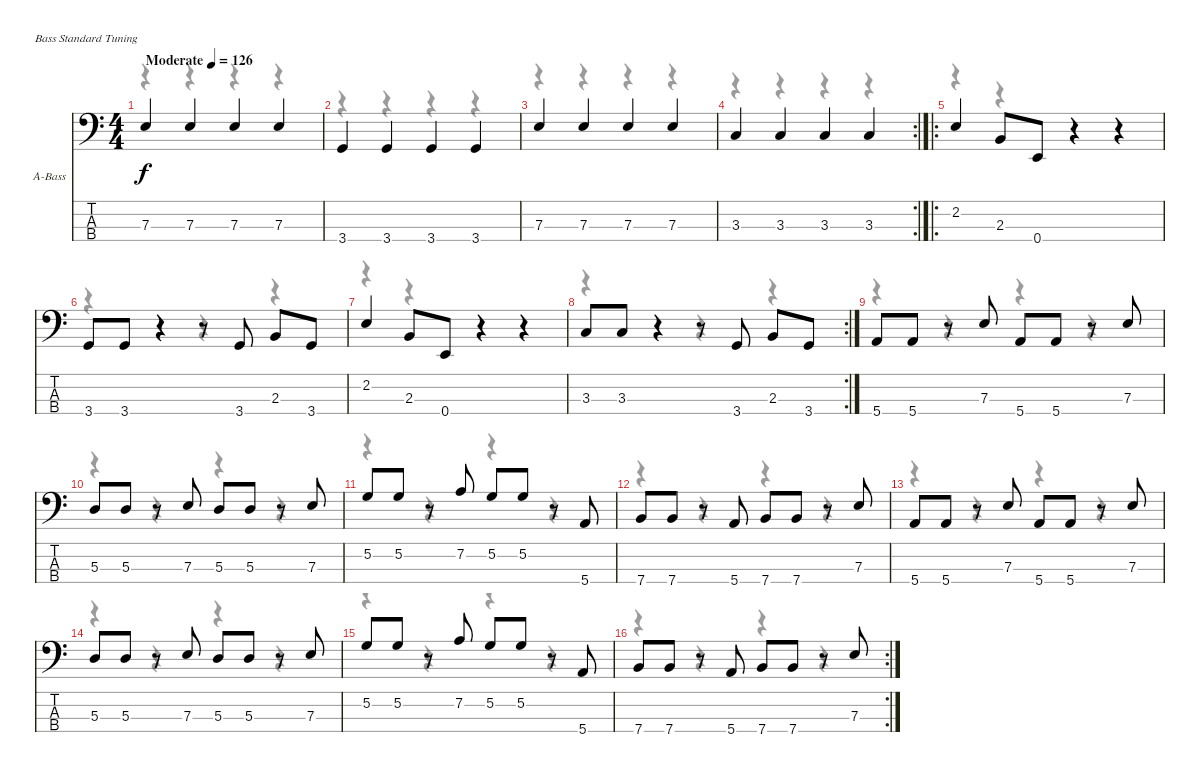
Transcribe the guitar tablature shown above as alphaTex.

\bracketExtendMode nobrackets
\firstSystemTrackNameOrientation horizontal
\otherSystemsTrackNameOrientation horizontal
\track ("Bass" "A-Bass") {instrument acousticguitarsteel}
\staff {score tabs}
\tuning (G2 D2 A1 E1)
\voice
\ts (4 4)
\beaming (8 2 2 2 2)
\tempo (126 "Moderate")
\clef f4
\ks c
7.3.4{dy f instrument acousticguitarsteel} 7.3.4 7.3.4 7.3.4 |
3.4.4 3.4.4 3.4.4 3.4.4 |
7.3.4 7.3.4 7.3.4 7.3.4 |
\rc 2
3.3.4 3.3.4 3.3.4 3.3.4 |
\ro
2.2.4 2.3.8 0.4.8 r.4 r.4 |
3.4.8 3.4.8 r.4 r.8 3.4.8 2.3.8 3.4.8 |
2.2.4 2.3.8 0.4.8 r.4 r.4 |
\rc 2
3.3.8 3.3.8 r.4 r.8 3.4.8 2.3.8 3.4.8 |
5.4.8 5.4.8 r.8 7.3.8 5.4.8 5.4.8 r.8 7.3.8 |
5.3.8 5.3.8 r.8 7.3.8 5.3.8 5.3.8 r.8 7.3.8 |
5.2.8 5.2.8 r.8 7.2.8 5.2.8 5.2.8 r.8 5.4.8 |
7.4.8 7.4.8 r.8 5.4.8 7.4.8 7.4.8 r.8 7.3.8 |
5.4.8 5.4.8 r.8 7.3.8 5.4.8 5.4.8 r.8 7.3.8 |
5.3.8 5.3.8 r.8 7.3.8 5.3.8 5.3.8 r.8 7.3.8 |
5.2.8 5.2.8 r.8 7.2.8 5.2.8 5.2.8 r.8 5.4.8 |
\rc 2
7.4.8 7.4.8 r.8 5.4.8 7.4.8 7.4.8 r.8 7.3.8
\voice
\clef f4
\ottava regular
\simile none
\ks c
r.4{dy mf} r.4 r.4 r.4 |
r.4 r.4 r.4 r.4 |
r.4 r.4 r.4 r.4 |
r.4 r.4 r.4 r.4 |
r.4 r.4 r.4 r.4 |
r.4 r.4 r.4 r.4 |
r.4 r.4 r.4 r.4 |
r.4 r.4 r.4 r.4 |
r.4 r.4 r.4 r.4 |
r.4 r.4 r.4 r.4 |
r.4 r.4 r.4 r.4 |
r.4 r.4 r.4 r.4 |
r.4 r.4 r.4 r.4 |
r.4 r.4 r.4 r.4 |
r.4 r.4 r.4 r.4 |
r.4 r.4 r.4 r.4
